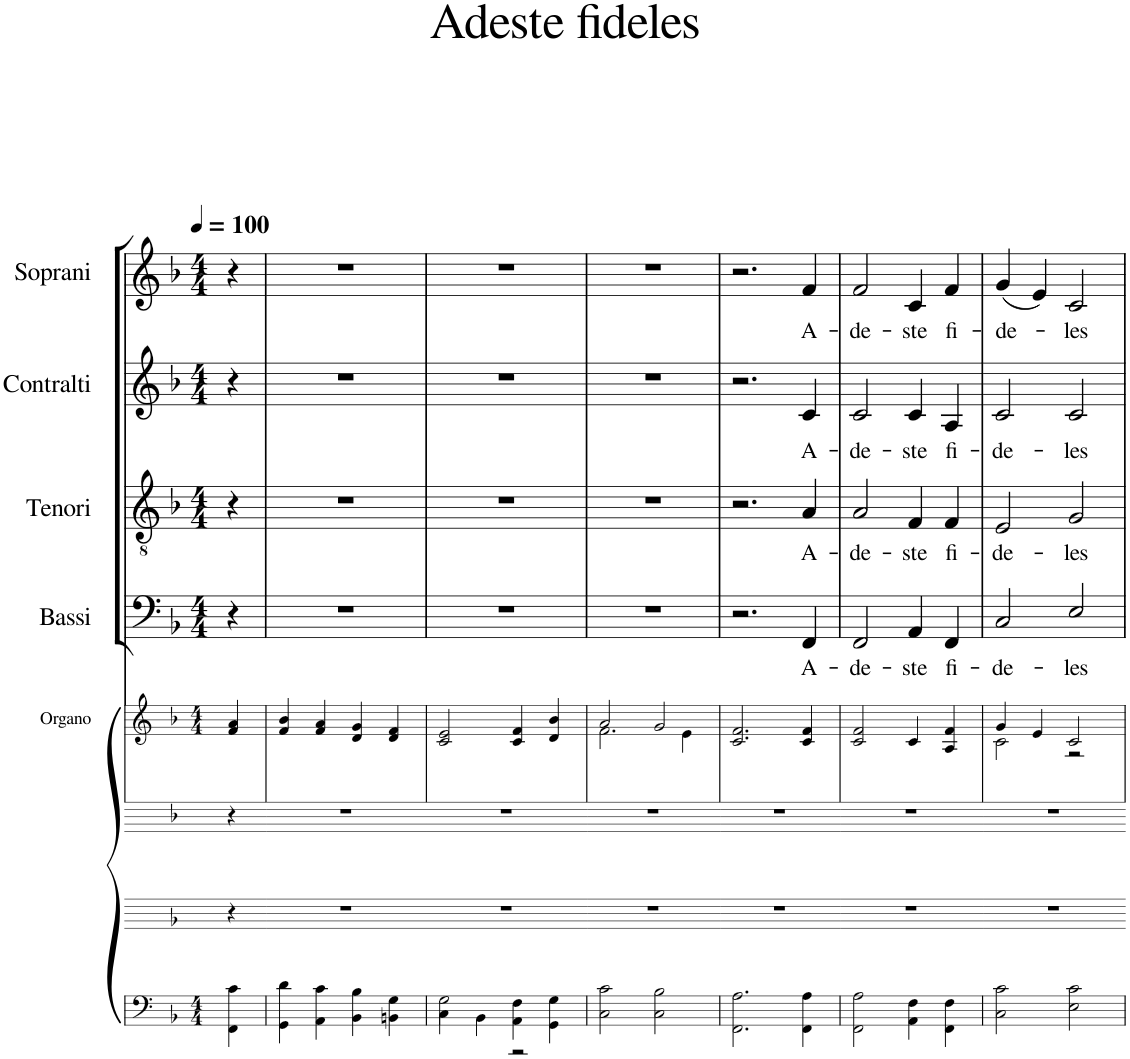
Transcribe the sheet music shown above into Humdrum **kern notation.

**kern	**kern	**kern	**kern	**kern	**text	**kern	**text	**kern	**text	**kern	**text
*part8	*part7	*part6	*part5	*part4	*part4	*part3	*part3	*part2	*part2	*part1	*part1
*staff8	*staff7	*staff6	*staff5	*staff4	*staff4	*staff3	*staff3	*staff2	*staff2	*staff1	*staff1
*I"Staff-1	*I"Reed Organ	*I"Accordion	*I"Organo	*I"Bassi	*	*I"Tenori	*	*I"Contralti	*	*I"Soprani	*
*	*	*I'Acc	*	*	*	*	*	*	*	*	*
*stria5	*stria5	*stria5	*stria5	*	*	*	*	*	*	*	*
*clefF4	*clefG2	*clefG2	*clefG2	*clefF4	*	*clefGv2	*	*clefG2	*	*clefG2	*
*	*	*	*	*	*	*	*	*	*	*Trd1c2	*
*k[b-]	*k[b-]	*k[b-]	*k[b-]	*k[b-]	*	*k[b-]	*	*k[b-]	*	*k[b-]	*
*M4/4	*M4/4	*M4/4	*M4/4	*M4/4	*	*M4/4	*	*M4/4	*	*M4/4	*
*MM100	*MM100	*MM100	*MM100	*MM100	*	*MM100	*	*MM100	*	*MM100	*
=1	=1	=1	=1	=1	=1	=1	=1	=1	=1	=1	=1
4FF\ 4c\	4r	4r	4f/ 4a/	4r	.	4r	.	4r	.	4r	.
=2	=2	=2	=2	=2	=2	=2	=2	=2	=2	=2	=2
4GG\ 4d\	1r	1r	4f/ 4b-/	1r	.	1r	.	1r	.	1r	.
4AA\ 4c\	.	.	4f/ 4a/	.	.	.	.	.	.	.	.
4BB-\ 4B-\	.	.	4d/ 4g/	.	.	.	.	.	.	.	.
4BBn\ 4G\	.	.	4d/ 4f/	.	.	.	.	.	.	.	.
=3	=3	=3	=3	=3	=3	=3	=3	=3	=3	=3	=3
*^	*	*	*	*	*	*	*	*	*	*	*
4C\	2G\	1r	1r	2c/ 2e/	1r	.	1r	.	1r	.	1r	.
4BB-\	.	.	.	.	.	.	.	.	.	.	.	.
4AA\ 4F\	2r	.	.	4c/ 4f/	.	.	.	.	.	.	.	.
4GG\ 4G\	.	.	.	4d/ 4b-/	.	.	.	.	.	.	.	.
*v	*v	*	*	*	*	*	*	*	*	*	*	*
=4	=4	=4	=4	=4	=4	=4	=4	=4	=4	=4	=4
*	*	*	*^	*	*	*	*	*	*	*	*
2C\ 2c\	1r	1r	2a/	2.f\	1r	.	1r	.	1r	.	1r	.
2C\ 2B-\	.	.	2g/	.	.	.	.	.	.	.	.	.
.	.	.	.	4e\	.	.	.	.	.	.	.	.
*	*	*	*v	*v	*	*	*	*	*	*	*	*
=5	=5	=5	=5	=5	=5	=5	=5	=5	=5	=5	=5
2.FF\ 2.A\	1r	1r	2.c/ 2.f/	2.r	.	2.r	.	2.r	.	2.r	.
!	!	!	!	!	!LO:LY:b	!	!LO:LY:b	!	!LO:LY:b	!	!LO:LY:b
4FF\ 4A\	.	.	4c/ 4f/	4FF/	A-	4A/	A-	4c/	A-	4f/	A-
=6	=6	=6	=6	=6	=6	=6	=6	=6	=6	=6	=6
!	!	!	!	!	!LO:LY:b	!	!LO:LY:b	!	!LO:LY:b	!	!LO:LY:b
2FF\ 2A\	1r	1r	2c/ 2f/	2FF/	-de-	2A/	-de-	2c/	-de-	2f/	-de-
!	!	!	!	!	!LO:LY:b	!	!LO:LY:b	!	!LO:LY:b	!	!LO:LY:b
4AA\ 4F\	.	.	4c/	4AA/	-ste	4F/	-ste	4c/	-ste	4c/	-ste
!	!	!	!	!	!LO:LY:b	!	!LO:LY:b	!	!LO:LY:b	!	!LO:LY:b
4FF\ 4F\	.	.	4A/ 4f/	4FF/	fi-	4F/	fi-	4A/	fi-	4f/	fi-
=7	=7	=7	=7	=7	=7	=7	=7	=7	=7	=7	=7
*	*	*	*^	*	*	*	*	*	*	*	*
!	!	!	!	!	!	!LO:LY:b	!	!LO:LY:b	!	!LO:LY:b	!	!LO:LY:b
2C\ 2c\	1r	1r	4g/	2c\	2C/	-de-	2E/	-de-	2c/	-de-	(4g/	-de-
.	.	.	4e/	.	.	.	.	.	.	.	4e/)	.
!	!	!	!	!	!	!LO:LY:b	!	!LO:LY:b	!	!LO:LY:b	!	!LO:LY:b
2E\ 2c\	.	.	2c/	2r	2E/	-les	2G/	-les	2c/	-les	2c/	-les
*	*	*	*v	*v	*	*	*	*	*	*	*	*
=	=	=	=	=	=	=	=	=	=	=	=
*-	*-	*-	*-	*-	*-	*-	*-	*-	*-	*-	*-
